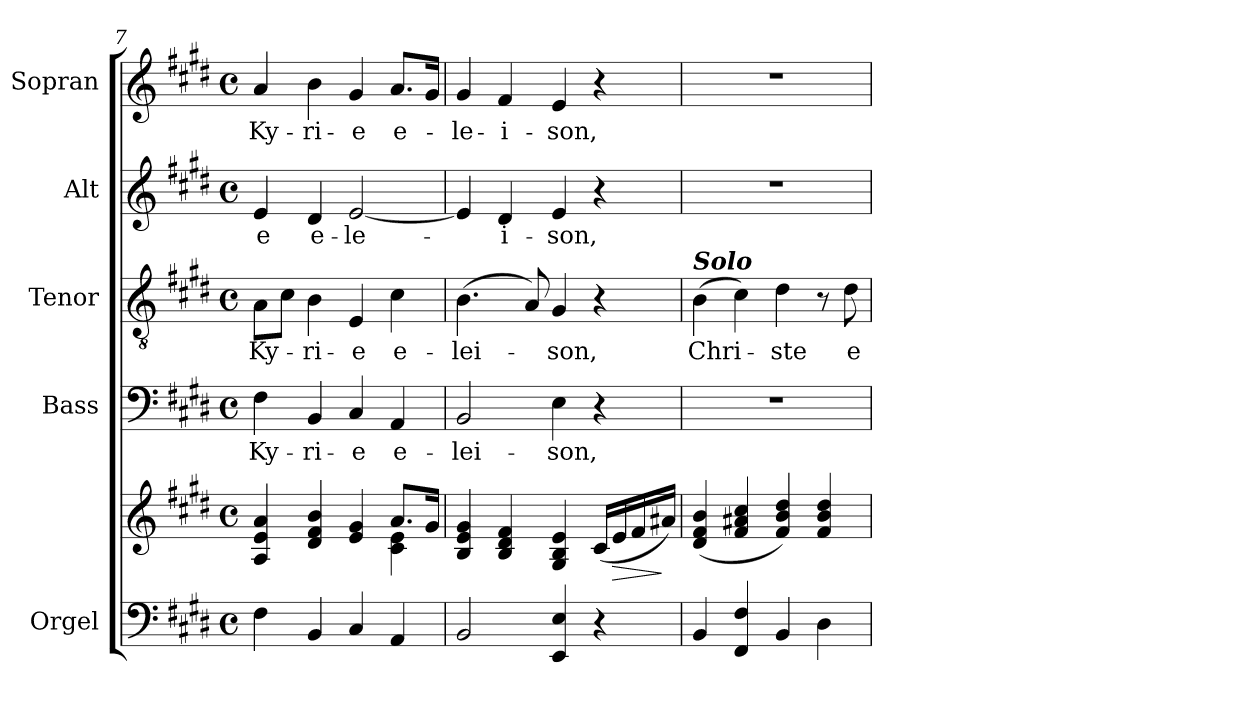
**kern	**kern	**dynam	**kern	**text	**kern	**text	**kern	**text	**kern	**text
*part5	*part5	*part5	*part4	*part4	*part3	*part3	*part2	*part2	*part1	*part1
*staff6	*staff5	*staff5/6	*staff4	*staff4	*staff3	*staff3	*staff2	*staff2	*staff1	*staff1
*I"Orgel	*	*	*I"Bass	*	*I"Tenor	*	*I"Alt	*	*I"Sopran	*
*I'Org.	*	*	*I'B.	*	*I'T.	*	*I'A.	*	*I'S.	*
!!LO:LB:g=z
*clefF4	*clefG2	*	*clefF4	*	*clefGv2	*	*clefG2	*	*clefG2	*
*k[f#c#g#d#]	*k[f#c#g#d#]	*	*k[f#c#g#d#]	*	*k[f#c#g#d#]	*	*k[f#c#g#d#]	*	*k[f#c#g#d#]	*
*E:	*E:	*	*E:	*	*E:	*	*E:	*	*E:	*
*M4/4	*M4/4	*	*M4/4	*	*M4/4	*	*M4/4	*	*M4/4	*
*met(c)	*met(c)	*	*met(c)	*	*met(c)	*	*met(c)	*	*met(c)	*
=7	=7	=7	=7	=7	=7	=7	=7	=7	=7	=7
*	*^	*	*	*	*	*	*	*	*	*
!	!	!	!	!	!LO:LY:b	!	!LO:LY:b	!	!LO:LY:b	!	!LO:LY:b
4F#\	4A/ 4e/ 4a/	2.ryy	.	4F#\	Ky-	8A\L	Ky-	4e/	-e	4a/	Ky-
.	.	.	.	.	.	8c#\J	.	.	.	.	.
!	!	!	!	!	!LO:LY:b	!	!LO:LY:b	!	!LO:LY:b	!	!LO:LY:b
4BB/	4d#/ 4f#/ 4b/	.	.	4BB/	-ri-	4B\	-ri-	4d#/	e-	4b\	-ri-
!	!	!	!	!	!LO:LY:b	!	!LO:LY:b	!	!LO:LY:b	!	!LO:LY:b
4C#/	4e/ 4g#/	.	.	4C#/	-e	4E/	-e	[2e/	-le-	4g#/	-e
!	!	!	!	!	!LO:LY:b	!	!LO:LY:b	!	!	!	!LO:LY:b
4AA/	8.a/L	4c#\ 4e\	.	4AA/	e-	4c#\	e-	.	.	8.a/L	e-
.	16g#/Jk	.	.	.	.	.	.	.	.	16g#/Jk	.
*	*v	*v	*	*	*	*	*	*	*	*	*
=8	=8	=8	=8	=8	=8	=8	=8	=8	=8	=8
!	!	!	!	!LO:LY:b	!	!LO:LY:b	!	!	!	!LO:LY:b
2BB/	4B/ 4e/ 4g#/	.	2BB/	-lei-	(>4.B\	-lei-	4e/]	.	4g#/	-le-
!	!	!	!	!	!	!	!	!LO:LY:b	!	!LO:LY:b
.	4B/ 4d#/ 4f#/	.	.	.	.	.	4d#/	-i-	4f#/	-i-
.	.	.	.	.	8A/)	.	.	.	.	.
!	!	!	!	!LO:LY:b	!	!LO:LY:b	!	!LO:LY:b	!	!LO:LY:b
4EE/ 4E/	4G#/ 4B/ 4e/	.	4E\	-son,	4G#/	-son,	4e/	-son,	4e/	-son,
4r	(<16c#/LL	.	4r	.	4r	.	4r	.	4r	.
!	!	!LO:HP:b	!	!	!	!	!	!	!	!
.	16e/	>	.	.	.	.	.	.	.	.
.	16f#/	.	.	.	.	.	.	.	.	.
.	16a#X/JJ)	]	.	.	.	.	.	.	.	.
=9	=9	=9	=9	=9	=9	=9	=9	=9	=9	=9
!	!	!	!	!	!LO:TX:a:Bi:t=Solo	!	!	!	!	!
!	!	!	!	!	!	!LO:LY:b	!	!	!	!
4BB/	(<4d#/ 4f#/ 4b/	.	1r	.	(>4B\	Chri-	1r	.	1r	.
4FF#/ 4F#/	4f#/ 4a#X/ 4cc#/	.	.	.	4c#\)	.	.	.	.	.
!	!	!	!	!	!	!LO:LY:b	!	!	!	!
4BB/	4f#/ 4b/ 4dd#/)	.	.	.	4d#\	-ste	.	.	.	.
4D#\	4f#/ 4b/ 4dd#/	.	.	.	8r	.	.	.	.	.
!	!	!	!	!	!	!LO:LY:b	!	!	!	!
.	.	.	.	.	8d#\	e-	.	.	.	.
=	=	=	=	=	=	=	=	=	=	=
*-	*-	*-	*-	*-	*-	*-	*-	*-	*-	*-
